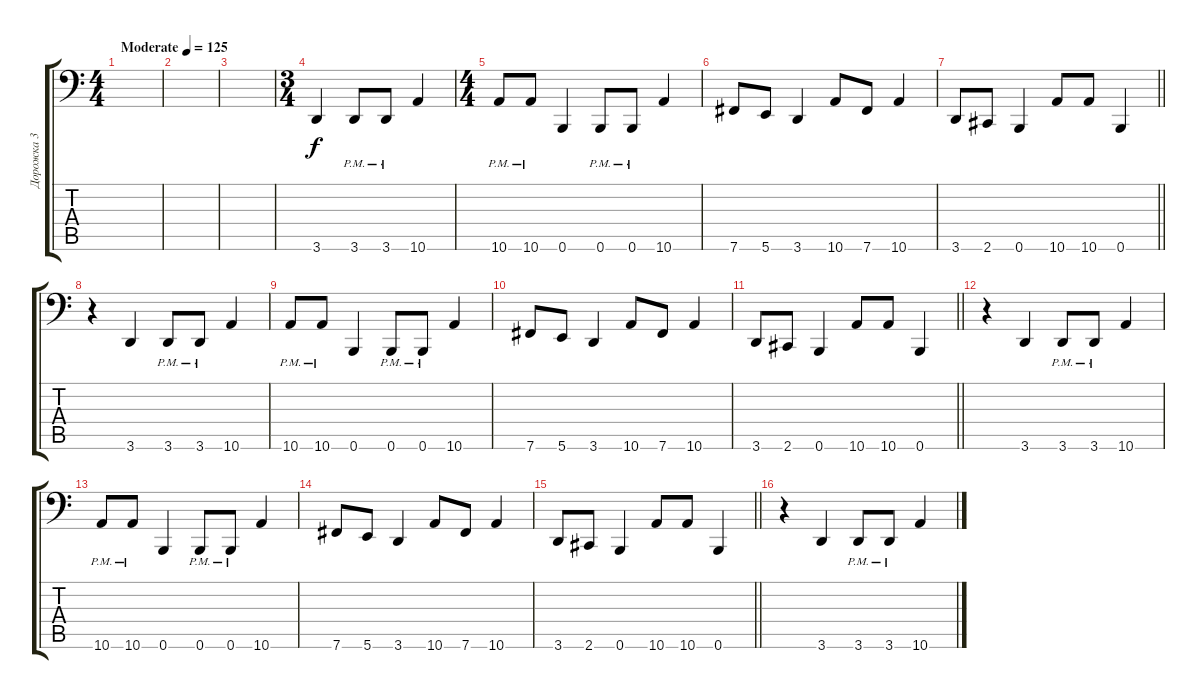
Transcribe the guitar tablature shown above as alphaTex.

\track ("Дорожка 3" "Дорожка 3") {instrument electricbassfinger}
\staff {score tabs}
\tuning (Db3 Ab2 E2 B1 Gb1 B0) {hide}
\ts (4 4)
\tempo (125 "Moderate")
\clef f4
\ks c
|
|
|
\ts (3 4)
3.6.4 3.6{pm}.8 3.6{pm}.8 10.6.4 |
\ts (4 4)
10.6{pm}.8 10.6{pm}.8 0.6.4 0.6{pm}.8 0.6{pm}.8 10.6.4 |
7.6.8 5.6.8 3.6.4 10.6.8 7.6.8 10.6.4 |
\barLineRight lightlight
3.6.8 2.6.8 0.6.4 10.6.8 10.6.8 0.6.4 |
r.4 3.6.4 3.6{pm}.8 3.6{pm}.8 10.6.4 |
10.6{pm}.8 10.6{pm}.8 0.6.4 0.6{pm}.8 0.6{pm}.8 10.6.4 |
7.6.8 5.6.8 3.6.4 10.6.8 7.6.8 10.6.4 |
\barLineRight lightlight
3.6.8 2.6.8 0.6.4 10.6.8 10.6.8 0.6.4 |
r.4 3.6.4 3.6{pm}.8 3.6{pm}.8 10.6.4 |
10.6{pm}.8 10.6{pm}.8 0.6.4 0.6{pm}.8 0.6{pm}.8 10.6.4 |
7.6.8 5.6.8 3.6.4 10.6.8 7.6.8 10.6.4 |
\barLineRight lightlight
3.6.8 2.6.8 0.6.4 10.6.8 10.6.8 0.6.4 |
r.4 3.6.4 3.6{pm}.8 3.6{pm}.8 10.6.4
